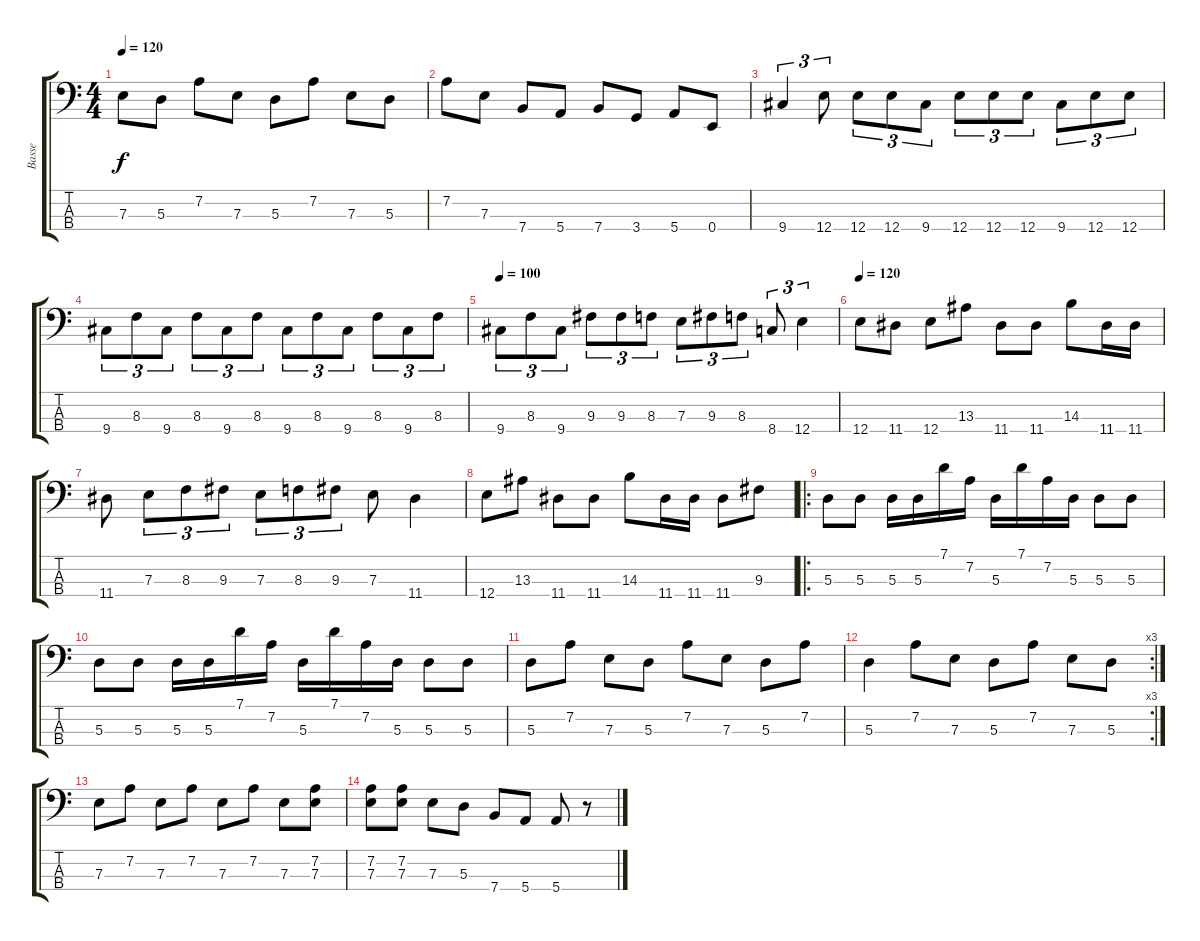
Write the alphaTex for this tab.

\track ("Basse" "Basse") {instrument electricbassfinger}
\staff {score tabs}
\tuning (G2 D2 A1 E1) {hide}
\ts (4 4)
\tempo 120
\clef f4
\ks c
7.3.8{dy f} 5.3.8 7.2.8 7.3.8 5.3.8 7.2.8 7.3.8 5.3.8 |
7.2.8 7.3.8 7.4.8 5.4.8 7.4.8 3.4.8 5.4.8 0.4.8 |
9.4.4{tu (3 2)} 12.4.8{tu (3 2)} 12.4.8{tu (3 2)} 12.4.8{tu (3 2)} 9.4.8{tu (3 2)} 12.4.8{tu (3 2)} 12.4.8{tu (3 2)} 12.4.8{tu (3 2)} 9.4.8{tu (3 2)} 12.4.8{tu (3 2)} 12.4.8{tu (3 2)} |
9.4.8{tu (3 2)} 8.3.8{tu (3 2)} 9.4.8{tu (3 2)} 8.3.8{tu (3 2)} 9.4.8{tu (3 2)} 8.3.8{tu (3 2)} 9.4.8{tu (3 2)} 8.3.8{tu (3 2)} 9.4.8{tu (3 2)} 8.3.8{tu (3 2)} 9.4.8{tu (3 2)} 8.3.8{tu (3 2)} |
\tempo 100
9.4.8{tu (3 2)} 8.3.8{tu (3 2)} 9.4.8{tu (3 2)} 9.3.8{tu (3 2)} 9.3.8{tu (3 2)} 8.3.8{tu (3 2)} 7.3.8{tu (3 2)} 9.3.8{tu (3 2)} 8.3.8{tu (3 2)} 8.4.8{tu (3 2)} 12.4.4{tu (3 2)} |
\tempo 120
12.4.8 11.4.8 12.4.8 13.3.8 11.4.8 11.4.8 14.3.8 11.4.16 11.4.16 |
11.4.8 7.3.8{tu (3 2)} 8.3.8{tu (3 2)} 9.3.8{tu (3 2)} 7.3.8{tu (3 2)} 8.3.8{tu (3 2)} 9.3.8{tu (3 2)} 7.3.8 11.4.4 |
12.4.8 13.3.8 11.4.8 11.4.8 14.3.8 11.4.16 11.4.16 11.4.8 9.3.8 |
\ro
5.3.8 5.3.8 5.3.16 5.3.16 7.1.16 7.2.16 5.3.16 7.1.16 7.2.16 5.3.16 5.3.8 5.3.8 |
5.3.8 5.3.8 5.3.16 5.3.16 7.1.16 7.2.16 5.3.16 7.1.16 7.2.16 5.3.16 5.3.8 5.3.8 |
5.3.8 7.2.8 7.3.8 5.3.8 7.2.8 7.3.8 5.3.8 7.2.8 |
\rc 3
5.3.4 7.2.8 7.3.8 5.3.8 7.2.8 7.3.8 5.3.8 |
7.3.8 7.2.8 7.3.8 7.2.8 7.3.8 7.2.8 7.3.8 (7.2 7.3).8 |
(7.2 7.3).8 (7.2 7.3).8 7.3.8 5.3.8 7.4.8 5.4.8 5.4.8 r.8
